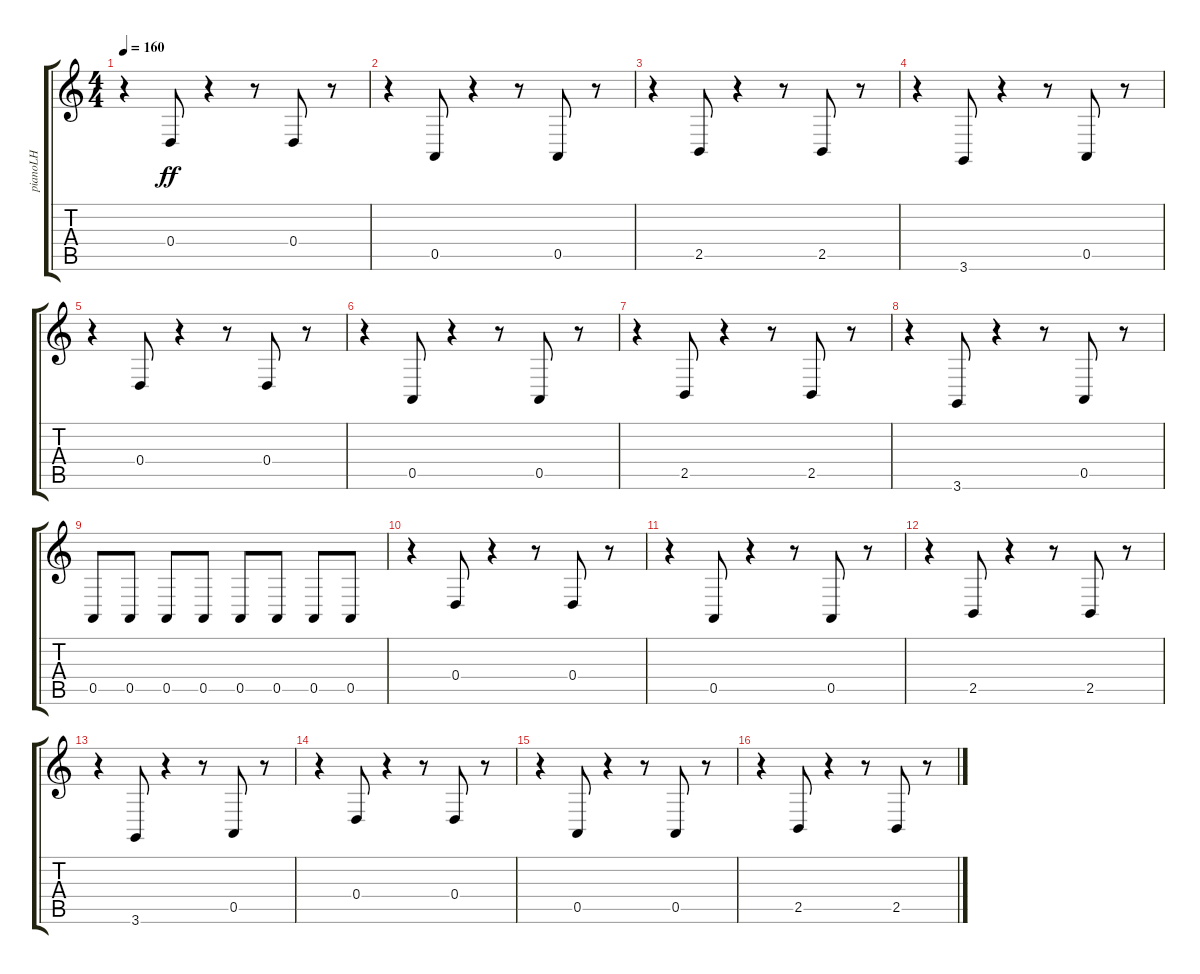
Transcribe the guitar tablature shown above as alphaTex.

\track ("pianoLH" "pianoLH") {instrument brightacousticpiano}
\staff {score tabs}
\tuning (E4 B3 G3 D3 A2 E2) {hide}
\ts (4 4)
\tempo 160
\clef g2
\ks c
r.4{dy f} 0.4.8{dy ff} r.4 r.8 0.4.8 r.8 |
r.4 0.5.8 r.4 r.8 0.5.8 r.8 |
r.4 2.5.8 r.4 r.8 2.5.8 r.8 |
r.4 3.6.8 r.4 r.8 0.5.8 r.8 |
r.4 0.4.8 r.4 r.8 0.4.8 r.8 |
r.4 0.5.8 r.4 r.8 0.5.8 r.8 |
r.4 2.5.8 r.4 r.8 2.5.8 r.8 |
r.4 3.6.8 r.4 r.8 0.5.8 r.8 |
0.5.8 0.5.8 0.5.8 0.5.8 0.5.8 0.5.8 0.5.8 0.5.8 |
r.4 0.4.8 r.4 r.8 0.4.8 r.8 |
r.4 0.5.8 r.4 r.8 0.5.8 r.8 |
r.4 2.5.8 r.4 r.8 2.5.8 r.8 |
r.4 3.6.8 r.4 r.8 0.5.8 r.8 |
r.4 0.4.8 r.4 r.8 0.4.8 r.8 |
r.4 0.5.8 r.4 r.8 0.5.8 r.8 |
r.4 2.5.8 r.4 r.8 2.5.8 r.8
